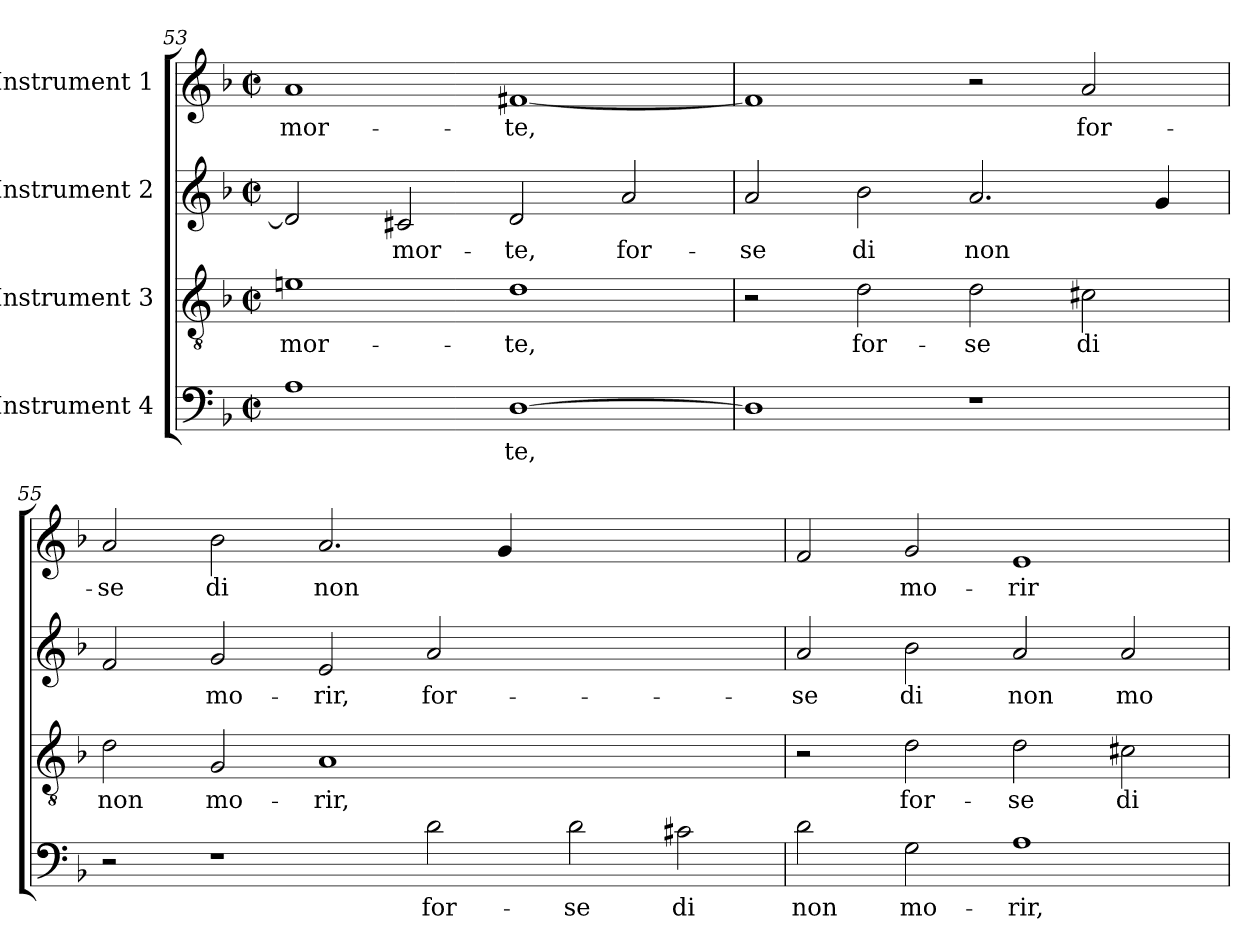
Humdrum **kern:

**kern	**text	**kern	**text	**kern	**text	**kern	**text
*part4	*part4	*part3	*part3	*part2	*part2	*part1	*part1
*staff4	*staff4	*staff3	*staff3	*staff2	*staff2	*staff1	*staff1
*I"Instrument 4	*	*I"Instrument 3	*	*I"Instrument 2	*	*I"Instrument 1	*
*clefF4	*	*clefGv2	*	*clefG2	*	*clefG2	*
*k[b-]	*	*k[b-]	*	*k[b-]	*	*k[b-]	*
*F:	*	*F:	*	*F:	*	*F:	*
*M2/2	*	*M2/2	*	*M2/2	*	*M2/2	*
*met(c|)	*	*met(c|)	*	*met(c|)	*	*met(c|)	*
=53	=53	=53	=53	=53	=53	=53	=53
!	!	!	!LO:LY:b:cj	!	!	!	!LO:LY:b:cj
1A	.	1en	mor-	2d/]	.	1a	mor-
!	!	!	!	!	!LO:LY:b:cj	!	!
.	.	.	.	2c#/	mor-	.	.
!	!LO:LY:b:cj	!	!LO:LY:b:cj	!	!LO:LY:b:cj	!	!LO:LY:b:cj
[>1D	-te,	1d	-te,	2d/	-te,	[<1f#X	-te,
!	!	!	!	!	!LO:LY:b:cj	!	!
.	.	.	.	2a/	for-	.	.
=54	=54	=54	=54	=54	=54	=54	=54
!	!	!	!	!	!LO:LY:b:cj	!	!
1D]	.	2r	.	2a/	-se	1f#]	.
!	!	!	!LO:LY:b:cj	!	!LO:LY:b:cj	!	!
.	.	2d\	for-	2b-\	di	.	.
!	!	!	!LO:LY:b:cj	!	!LO:LY:b	!	!
1r	.	2d\	-se	2.a/	non	2r	.
!	!	!	!LO:LY:b:cj	!	!	!	!LO:LY:b:cj
.	.	2c#\	di	.	.	2a/	for-
.	.	.	.	4g/	.	.	.
=55	=55	=55	=55	=55	=55	=55	=55
!	!	!	!LO:LY:b:cj	!	!	!	!LO:LY:b:cj
2r	.	2d\	non	2f/	.	2a/	-se
!	!	!	!LO:LY:b:cj	!	!LO:LY:b:cj	!	!LO:LY:b:cj
1r	.	2G/	mo-	2g/	mo-	2b-\	di
!	!	!	!LO:LY:b:cj	!	!LO:LY:b:cj	!	!LO:LY:b
.	.	1A	-rir,	2e/	-rir,	2.a/	non
!	!LO:LY:b:cj	!	!	!	!LO:LY:b:cj	!	!
2d\	for-	.	.	2a/	for-	.	.
.	.	.	.	.	.	4g/	.
!	!LO:LY:b:cj	!	!	!	!	!	!
2d\	-se	1ryy	.	1ryy	.	1ryy	.
!	!LO:LY:b:cj	!	!	!	!	!	!
2c#\	di	.	.	.	.	.	.
!!LO:LB:g=z
=56	=56	=56	=56	=56	=56	=56	=56
!	!LO:LY:b:cj	!	!	!	!LO:LY:b:cj	!	!
2d\	non	2r	.	2a/	-se	2f/	.
!	!LO:LY:b:cj	!	!LO:LY:b:cj	!	!LO:LY:b:cj	!	!LO:LY:b:cj
2G\	mo-	2d\	for-	2b-\	di	2g/	mo-
!	!LO:LY:b:cj	!	!LO:LY:b:cj	!	!LO:LY:b:cj	!	!LO:LY:b:cj
1A	-rir,	2d\	-se	2a/	non	1e	-rir
!	!	!	!LO:LY:b:cj	!	!LO:LY:b:cj	!	!
.	.	2c#\	di	2a/	mo-	.	.
=	=	=	=	=	=	=	=
*-	*-	*-	*-	*-	*-	*-	*-
